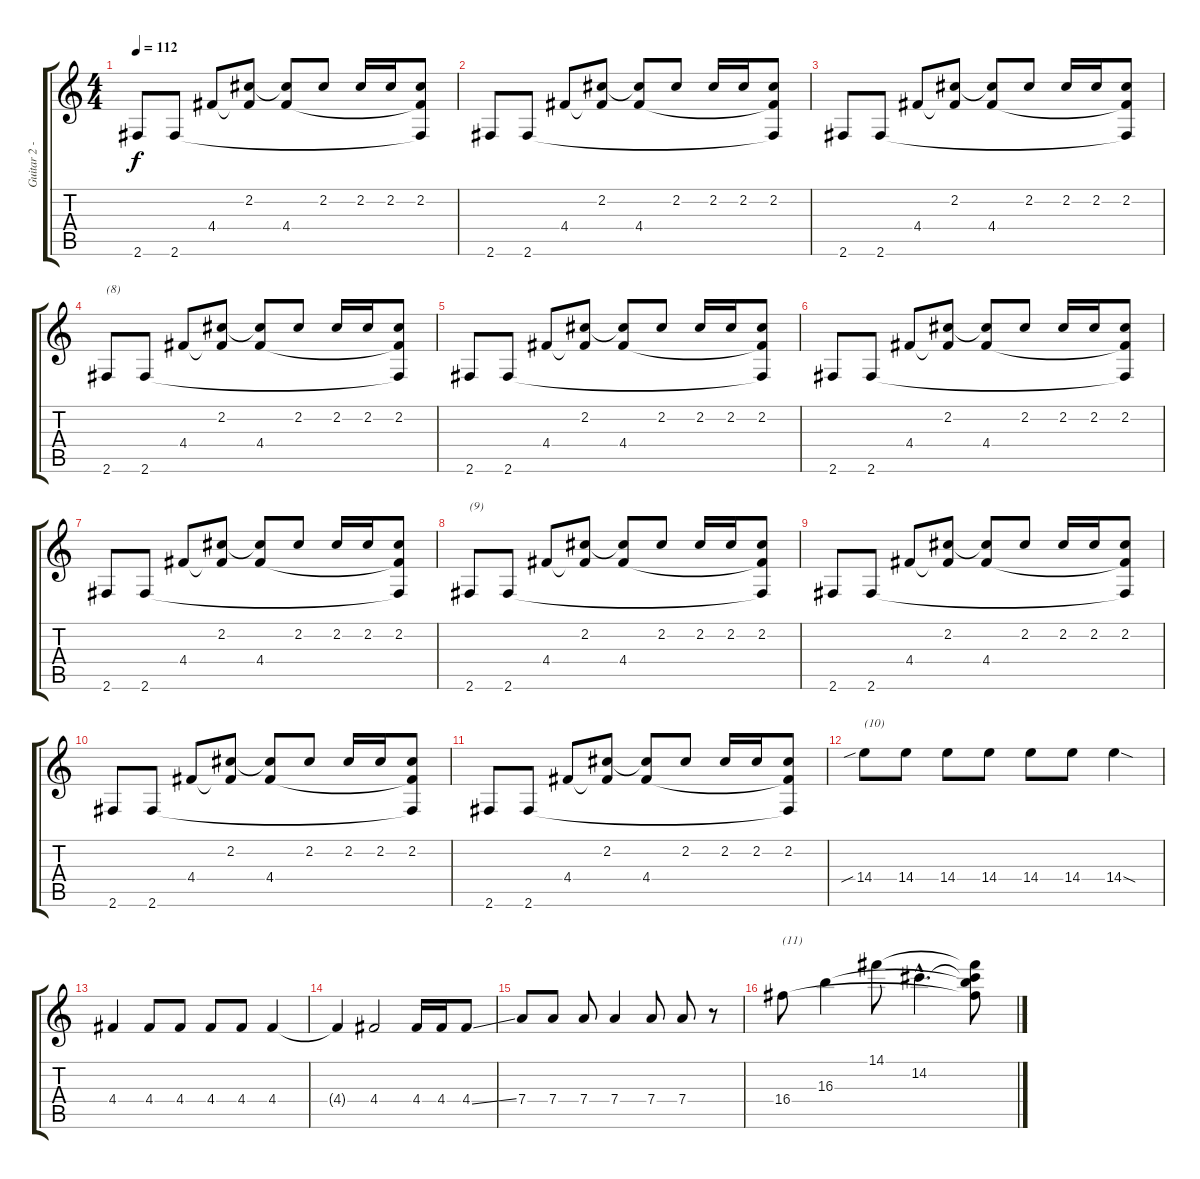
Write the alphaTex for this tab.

\track ("Guitar 2 - right" "Guitar 2 -") {instrument overdrivenguitar}
\staff {score tabs}
\tuning (E4 B3 G3 D3 A2 E2) {hide}
\ts (4 4)
\tempo 112
\clef g2
\ks c
2.6.8{dy f} 2.6.8 4.4.8 (2.2 4.4{t}).8 (2.2{t} 4.4).8 2.2.8 2.2.16 2.2.16 (2.2 4.4{t} 2.6{t}).8 |
2.6.8 2.6.8 4.4.8 (2.2 4.4{t}).8 (2.2{t} 4.4).8 2.2.8 2.2.16 2.2.16 (2.2 4.4{t} 2.6{t}).8 |
2.6.8 2.6.8 4.4.8 (2.2 4.4{t}).8 (2.2{t} 4.4).8 2.2.8 2.2.16 2.2.16 (2.2 4.4{t} 2.6{t}).8 |
2.6.8{txt "(8)"} 2.6.8 4.4.8 (2.2 4.4{t}).8 (2.2{t} 4.4).8 2.2.8 2.2.16 2.2.16 (2.2 4.4{t} 2.6{t}).8 |
2.6.8 2.6.8 4.4.8 (2.2 4.4{t}).8 (2.2{t} 4.4).8 2.2.8 2.2.16 2.2.16 (2.2 4.4{t} 2.6{t}).8 |
2.6.8 2.6.8 4.4.8 (2.2 4.4{t}).8 (2.2{t} 4.4).8 2.2.8 2.2.16 2.2.16 (2.2 4.4{t} 2.6{t}).8 |
2.6.8 2.6.8 4.4.8 (2.2 4.4{t}).8 (2.2{t} 4.4).8 2.2.8 2.2.16 2.2.16 (2.2 4.4{t} 2.6{t}).8 |
2.6.8{txt "(9)"} 2.6.8 4.4.8 (2.2 4.4{t}).8 (2.2{t} 4.4).8 2.2.8 2.2.16 2.2.16 (2.2 4.4{t} 2.6{t}).8 |
2.6.8 2.6.8 4.4.8 (2.2 4.4{t}).8 (2.2{t} 4.4).8 2.2.8 2.2.16 2.2.16 (2.2 4.4{t} 2.6{t}).8 |
2.6.8 2.6.8 4.4.8 (2.2 4.4{t}).8 (2.2{t} 4.4).8 2.2.8 2.2.16 2.2.16 (2.2 4.4{t} 2.6{t}).8 |
2.6.8 2.6.8 4.4.8 (2.2 4.4{t}).8 (2.2{t} 4.4).8 2.2.8 2.2.16 2.2.16 (2.2 4.4{t} 2.6{t}).8 |
14.4{sib}.8{txt "(10)"} 14.4.8 14.4.8 14.4.8 14.4.8 14.4.8 14.4{sod}.4 |
4.4.4 4.4.8 4.4.8 4.4.8 4.4.8 4.4.4 |
4.4{t}.4 4.4.2 4.4.16 4.4.16 4.4{ss}.8 |
7.4.8 7.4.8 7.4.8 7.4.4 7.4.8 7.4.8 r.8 |
16.4.8{txt "(11)"} 16.3.4 14.1.8 14.2{hac}.4{d} (14.1{t} 14.2{t} 16.3{t} 16.4{t}).8
